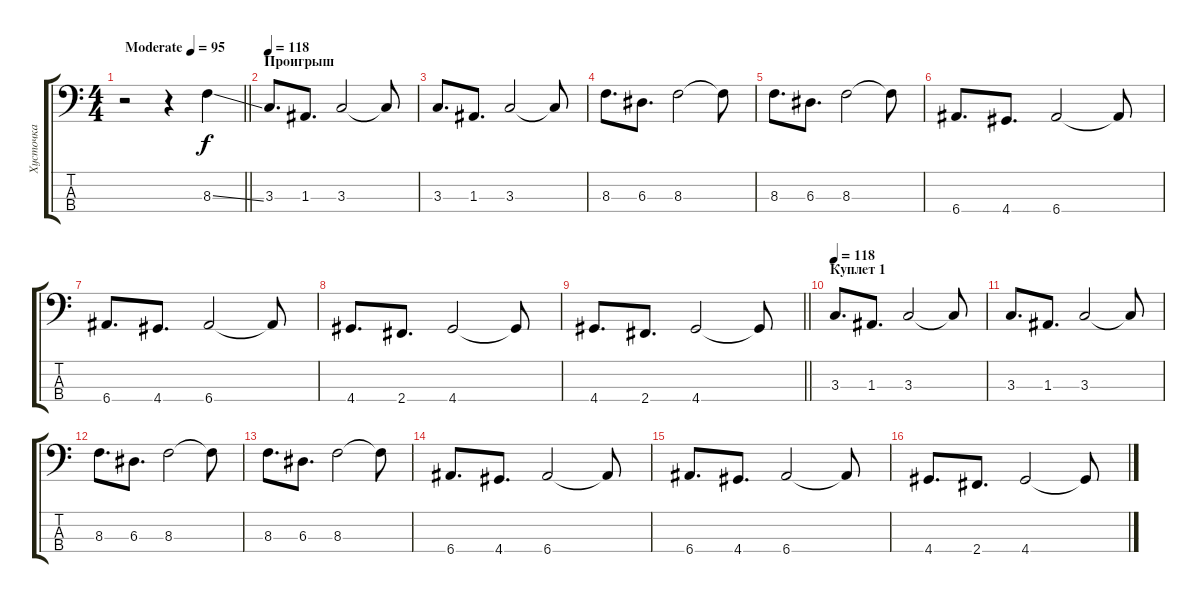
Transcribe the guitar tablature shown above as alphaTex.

\track ("Хусточка" "Хусточка") {instrument electricbassfinger}
\staff {score tabs}
\tuning (G2 D2 A1 E1) {hide}
\ts (4 4)
\tempo (95 "Moderate")
\clef f4
\barLineRight lightlight
\ks c
r.2{dy f instrument electricbassfinger} r.4 8.3{ss}.4 |
\section ("" "Проигрыш")
\tempo 118
3.3.8{d} 1.3.8{d} 3.3.2 3.3{t}.8 |
3.3.8{d} 1.3.8{d} 3.3.2 3.3{t}.8 |
8.3.8{d} 6.3.8{d} 8.3.2 8.3{t}.8 |
8.3.8{d} 6.3.8{d} 8.3.2 8.3{t}.8 |
6.4.8{d} 4.4.8{d} 6.4.2 6.4{t}.8 |
6.4.8{d} 4.4.8{d} 6.4.2 6.4{t}.8 |
4.4.8{d} 2.4.8{d} 4.4.2 4.4{t}.8 |
\barLineRight lightlight
4.4.8{d} 2.4.8{d} 4.4.2 4.4{t}.8 |
\section ("" "Куплет 1")
\tempo 118
3.3.8{d} 1.3.8{d} 3.3.2 3.3{t}.8 |
3.3.8{d} 1.3.8{d} 3.3.2 3.3{t}.8 |
8.3.8{d} 6.3.8{d} 8.3.2 8.3{t}.8 |
8.3.8{d} 6.3.8{d} 8.3.2 8.3{t}.8 |
6.4.8{d} 4.4.8{d} 6.4.2 6.4{t}.8 |
6.4.8{d} 4.4.8{d} 6.4.2 6.4{t}.8 |
4.4.8{d} 2.4.8{d} 4.4.2 4.4{t}.8
